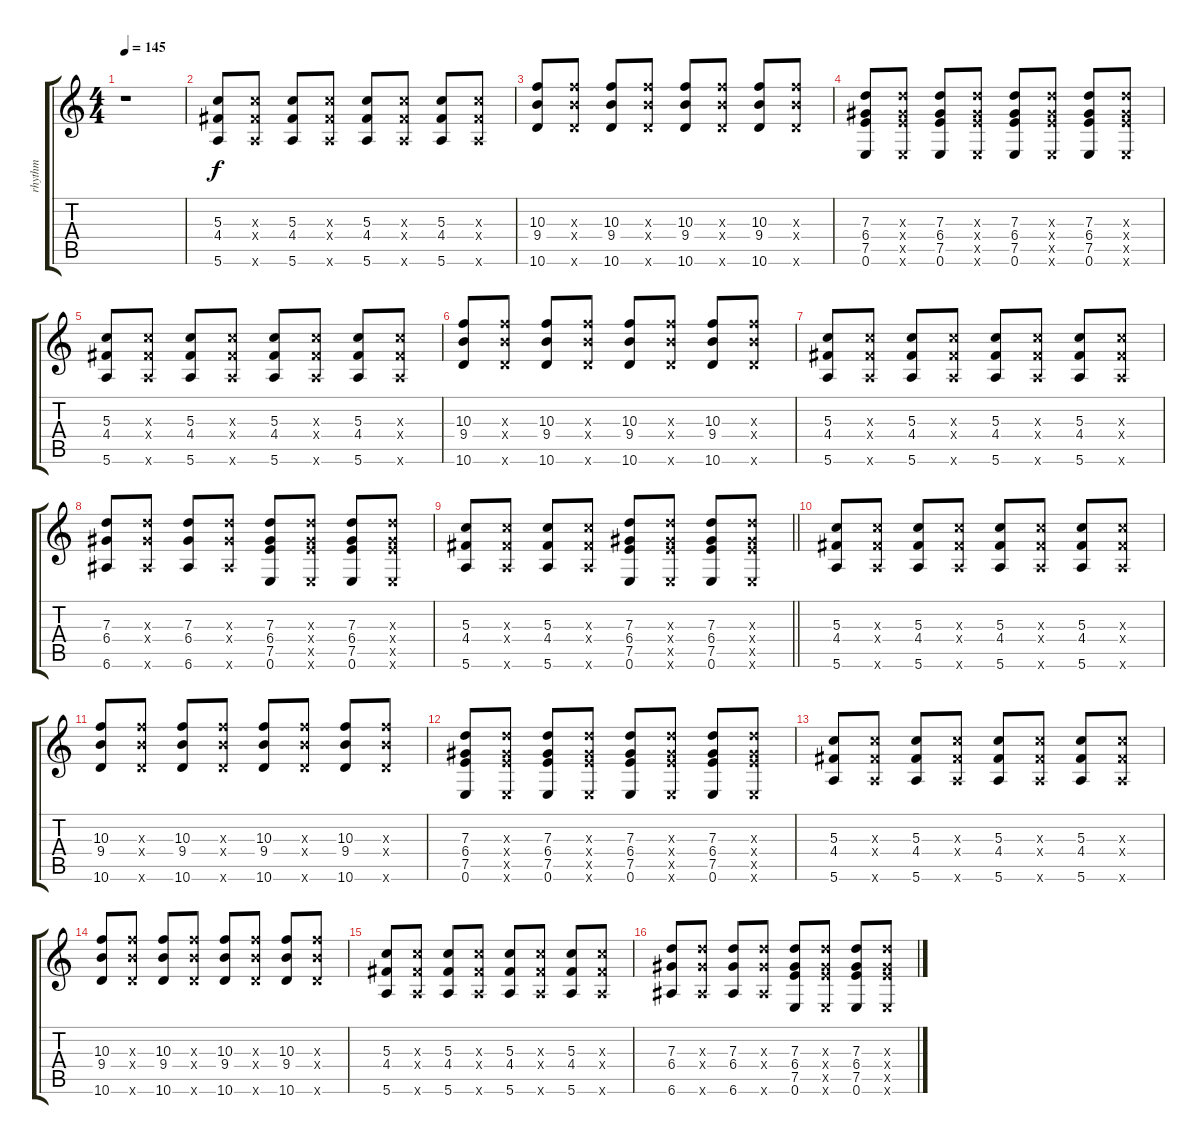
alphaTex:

\track ("rhythm" "rhythm") {instrument acousticguitarnylon}
\staff {score tabs}
\tuning (E4 B3 G3 D3 A2 E2) {hide}
\ts (4 4)
\tempo 145
\clef g2
\ks c
r.1{dy f instrument acousticguitarnylon} |
(5.3 4.4 5.6).8 (5.3{x} 4.4{x} 5.6{x}).8 (5.3 4.4 5.6).8 (5.3{x} 4.4{x} 5.6{x}).8 (5.3 4.4 5.6).8 (5.3{x} 4.4{x} 5.6{x}).8 (5.3 4.4 5.6).8 (5.3{x} 4.4{x} 5.6{x}).8 |
(10.3 9.4 10.6).8 (10.3{x} 9.4{x} 10.6{x}).8 (10.3 9.4 10.6).8 (10.3{x} 9.4{x} 10.6{x}).8 (10.3 9.4 10.6).8 (10.3{x} 9.4{x} 10.6{x}).8 (10.3 9.4 10.6).8 (10.3{x} 9.4{x} 10.6{x}).8 |
(7.3 6.4 7.5 0.6).8 (7.3{x} 6.4{x} 7.5{x} 0.6{x}).8 (7.3 6.4 7.5 0.6).8 (7.3{x} 6.4{x} 7.5{x} 0.6{x}).8 (7.3 6.4 7.5 0.6).8 (7.3{x} 6.4{x} 7.5{x} 0.6{x}).8 (7.3 6.4 7.5 0.6).8 (7.3{x} 6.4{x} 7.5{x} 0.6{x}).8 |
(5.3 4.4 5.6).8 (5.3{x} 4.4{x} 5.6{x}).8 (5.3 4.4 5.6).8 (5.3{x} 4.4{x} 5.6{x}).8 (5.3 4.4 5.6).8 (5.3{x} 4.4{x} 5.6{x}).8 (5.3 4.4 5.6).8 (5.3{x} 4.4{x} 5.6{x}).8 |
(10.3 9.4 10.6).8 (10.3{x} 9.4{x} 10.6{x}).8 (10.3 9.4 10.6).8 (10.3{x} 9.4{x} 10.6{x}).8 (10.3 9.4 10.6).8 (10.3{x} 9.4{x} 10.6{x}).8 (10.3 9.4 10.6).8 (10.3{x} 9.4{x} 10.6{x}).8 |
(5.3 4.4 5.6).8 (5.3{x} 4.4{x} 5.6{x}).8 (5.3 4.4 5.6).8 (5.3{x} 4.4{x} 5.6{x}).8 (5.3 4.4 5.6).8 (5.3{x} 4.4{x} 5.6{x}).8 (5.3 4.4 5.6).8 (5.3{x} 4.4{x} 5.6{x}).8 |
(7.3 6.4 6.6).8 (7.3{x} 6.4{x} 6.6{x}).8 (7.3 6.4 6.6).8 (7.3{x} 6.4{x} 6.6{x}).8 (7.3 6.4 7.5 0.6).8 (7.3{x} 6.4{x} 7.5{x} 0.6{x}).8 (7.3 6.4 7.5 0.6).8 (7.3{x} 6.4{x} 7.5{x} 0.6{x}).8 |
\barLineRight lightlight
(5.3 4.4 5.6).8 (5.3{x} 4.4{x} 5.6{x}).8 (5.3 4.4 5.6).8 (5.3{x} 4.4{x} 5.6{x}).8 (7.3 6.4 7.5 0.6).8 (7.3{x} 6.4{x} 7.5{x} 0.6{x}).8 (7.3 6.4 7.5 0.6).8 (7.3{x} 6.4{x} 7.5{x} 0.6{x}).8 |
(5.3 4.4 5.6).8 (5.3{x} 4.4{x} 5.6{x}).8 (5.3 4.4 5.6).8 (5.3{x} 4.4{x} 5.6{x}).8 (5.3 4.4 5.6).8 (5.3{x} 4.4{x} 5.6{x}).8 (5.3 4.4 5.6).8 (5.3{x} 4.4{x} 5.6{x}).8 |
(10.3 9.4 10.6).8 (10.3{x} 9.4{x} 10.6{x}).8 (10.3 9.4 10.6).8 (10.3{x} 9.4{x} 10.6{x}).8 (10.3 9.4 10.6).8 (10.3{x} 9.4{x} 10.6{x}).8 (10.3 9.4 10.6).8 (10.3{x} 9.4{x} 10.6{x}).8 |
(7.3 6.4 7.5 0.6).8 (7.3{x} 6.4{x} 7.5{x} 0.6{x}).8 (7.3 6.4 7.5 0.6).8 (7.3{x} 6.4{x} 7.5{x} 0.6{x}).8 (7.3 6.4 7.5 0.6).8 (7.3{x} 6.4{x} 7.5{x} 0.6{x}).8 (7.3 6.4 7.5 0.6).8 (7.3{x} 6.4{x} 7.5{x} 0.6{x}).8 |
(5.3 4.4 5.6).8 (5.3{x} 4.4{x} 5.6{x}).8 (5.3 4.4 5.6).8 (5.3{x} 4.4{x} 5.6{x}).8 (5.3 4.4 5.6).8 (5.3{x} 4.4{x} 5.6{x}).8 (5.3 4.4 5.6).8 (5.3{x} 4.4{x} 5.6{x}).8 |
(10.3 9.4 10.6).8 (10.3{x} 9.4{x} 10.6{x}).8 (10.3 9.4 10.6).8 (10.3{x} 9.4{x} 10.6{x}).8 (10.3 9.4 10.6).8 (10.3{x} 9.4{x} 10.6{x}).8 (10.3 9.4 10.6).8 (10.3{x} 9.4{x} 10.6{x}).8 |
(5.3 4.4 5.6).8 (5.3{x} 4.4{x} 5.6{x}).8 (5.3 4.4 5.6).8 (5.3{x} 4.4{x} 5.6{x}).8 (5.3 4.4 5.6).8 (5.3{x} 4.4{x} 5.6{x}).8 (5.3 4.4 5.6).8 (5.3{x} 4.4{x} 5.6{x}).8 |
(7.3 6.4 6.6).8 (7.3{x} 6.4{x} 6.6{x}).8 (7.3 6.4 6.6).8 (7.3{x} 6.4{x} 6.6{x}).8 (7.3 6.4 7.5 0.6).8 (7.3{x} 6.4{x} 7.5{x} 0.6{x}).8 (7.3 6.4 7.5 0.6).8 (7.3{x} 6.4{x} 7.5{x} 0.6{x}).8
